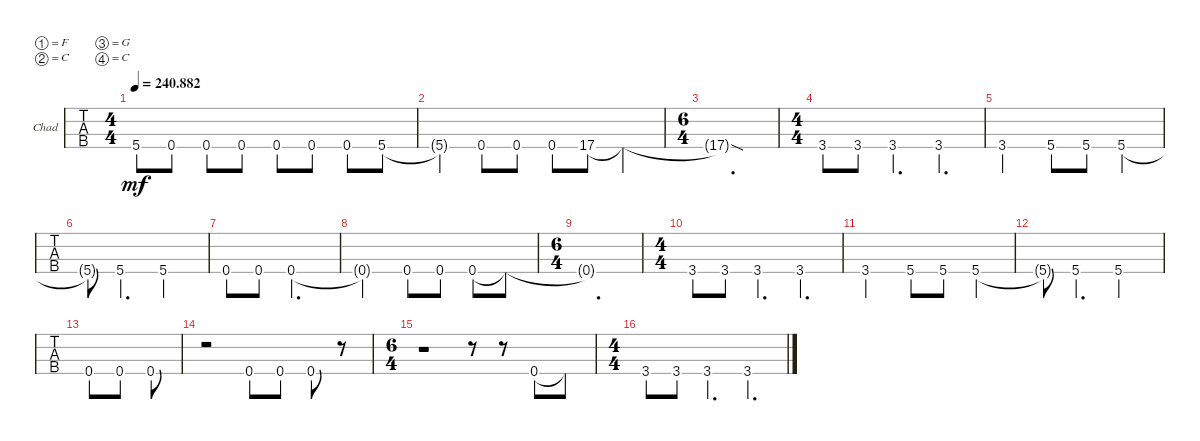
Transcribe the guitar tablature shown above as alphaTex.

\bracketExtendMode groupsimilarinstruments
\firstSystemTrackNameOrientation horizontal
\otherSystemsTrackNameOrientation horizontal
\track ("Doctor Lagorno" "Chad") {instrument electricbassfinger}
\staff {tabs}
\tuning (F2 C2 G1 C1)
\ts (4 4)
\tempo
240.882
\accidentals auto
\clef f4
\ottava regular
\simile none
\ks c
5.4{t}.8{dy mf} 0.4.8 0.4.8 0.4.8 0.4.8 0.4.8 0.4.8 5.4.8 |
5.4{t}.4 0.4.8 0.4.8 0.4.8 17.4.8 17.4{t}.4 |
\ts (6 4)
17.4{sod t}.1{d} |
\ts (4 4)
3.4.8 3.4.8 3.4.4{d} 3.4.4{d} |
3.4.2 5.4.8 5.4.8 5.4.4 |
5.4{t}.8 5.4.4{d} 5.4.2 |
0.4.8 0.4.8 0.4.2{d} |
0.4{t}.2 0.4.8 0.4.8 0.4.8 0.4{t}.8 |
\ts (6 4)
0.4{t}.1{d} |
\ts (4 4)
3.4.8 3.4.8 3.4.4{d} 3.4.4{d} |
3.4.2 5.4.8 5.4.8 5.4.4 |
5.4{t}.8 5.4.4{d} 5.4.2 |
0.4.8 0.4.8 0.4.8 |
r.2 0.4.8 0.4.8 0.4.8 r.8 |
\ts (6 4)
r.1 r.8 r.8 0.4.8 0.4{t}.8 |
\ts (4 4)
3.4.8 3.4.8 3.4.4{d} 3.4.4{d}
